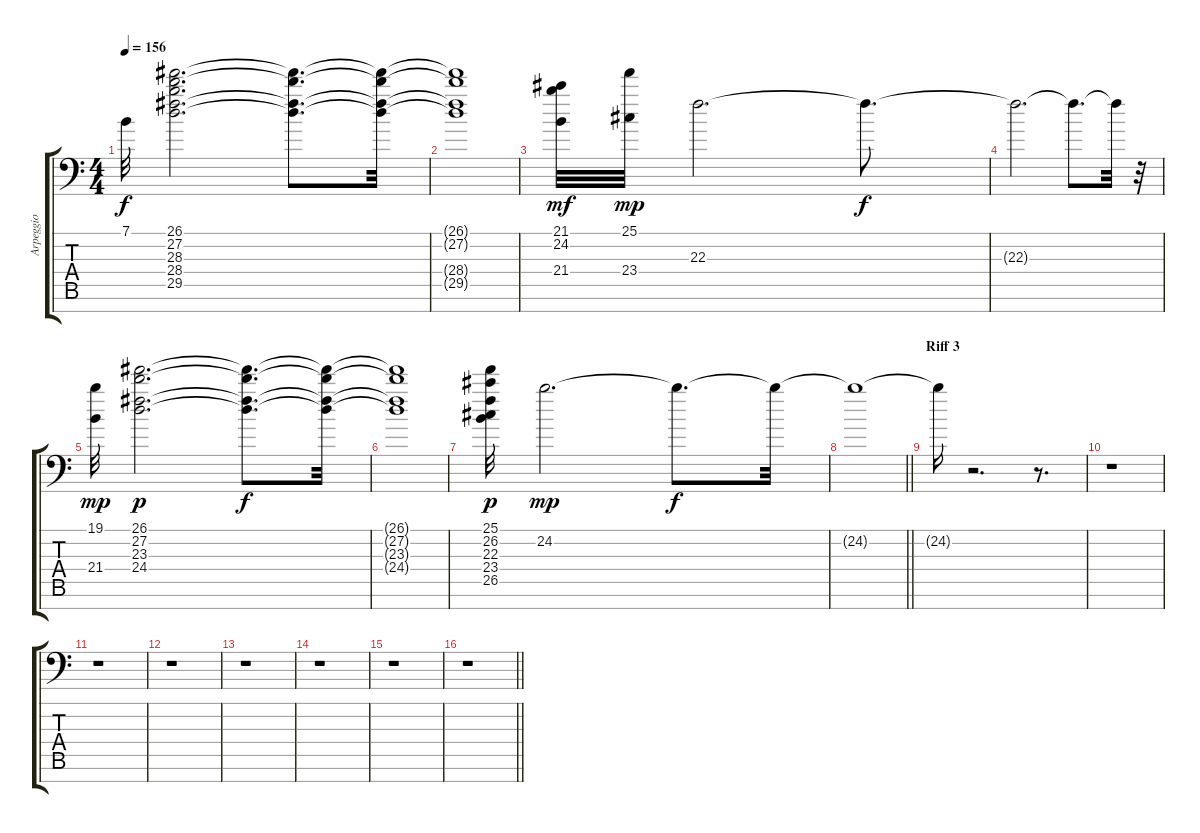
\track ("Arpeggio" "Arpeggio") {instrument lead6voice}
\staff {score tabs}
\tuning (E4 B3 G3 D3 A2 E2 C-1) {hide}
\ts (4 4)
\tempo 156
\clef f4
\ks c
7.1.32{dy f} (26.1 27.2 28.3 28.4 29.5).2{d} (26.1{t} 27.2{t} 28.4{t} 29.5{t}).8{d} (26.1{t} 27.2{t} 28.4{t} 29.5{t}).32 |
(26.1{t} 27.2{t} 28.4{t} 29.5{t}).1 |
(21.1 24.2 21.4).32{dy mf} (25.1 23.4).32{dy mp} 22.3.2{d} 22.3{t}.8{d dy f} |
22.3{t}.2{d} 22.3{t}.8{d} 22.3{t}.32 r.32 |
(19.1 21.4).32{dy mp} (26.1 27.2 23.3 24.4).2{d dy p} (26.1{t} 27.2{t} 23.3{t} 24.4{t}).8{d dy f} (26.1{t} 27.2{t} 23.3{t} 24.4{t}).32 |
(26.1{t} 27.2{t} 23.3{t} 24.4{t}).1 |
(25.1 26.2 22.3 23.4 26.5).32{dy p} 24.2.2{d dy mp} 24.2{t}.8{d dy f} 24.2{t}.32 |
\barLineRight lightlight
24.2{t}.1 |
\section ("" "Riff 3")
24.2{t}.16 r.2{d} r.8{d} |
r.1 |
r.1 |
r.1 |
r.1 |
r.1 |
r.1 |
\barLineRight lightlight
r.1
